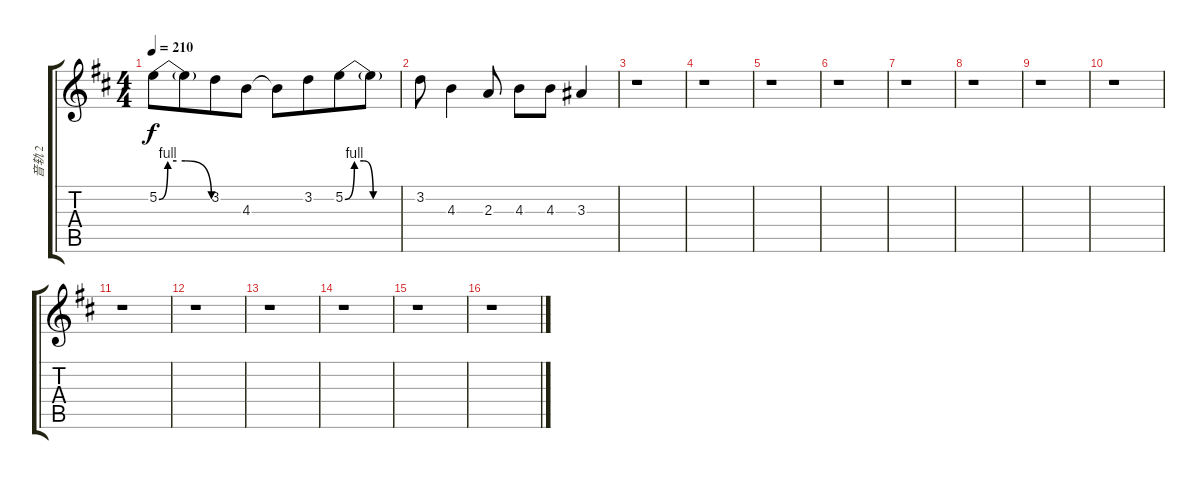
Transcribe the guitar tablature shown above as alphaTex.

\track ("音轨 2" "音轨 2") {instrument acousticguitarsteel}
\staff {score tabs}
\tuning (E4 B3 G3 D3 A2 E2) {hide}
\ts (4 4)
\tempo 210
\clef g2
\ks d
5.2{be (custom 0 0 10 4 20 4 30 4 60 0)}.8{dy f} 5.2{t}.8{beam merge} 3.2.8 4.3.8 4.3{t}.8 3.2.8{beam merge} 5.2{be (custom 0 0 10 4 20 4 30 0 60 0)}.8 5.2{t}.8 |
3.2.8 4.3.4 2.3.8 4.3.8 4.3.8 3.3.4 |
r.1 |
r.1 |
r.1 |
r.1 |
r.1 |
r.1 |
r.1 |
r.1 |
r.1 |
r.1 |
r.1 |
r.1 |
r.1 |
r.1
